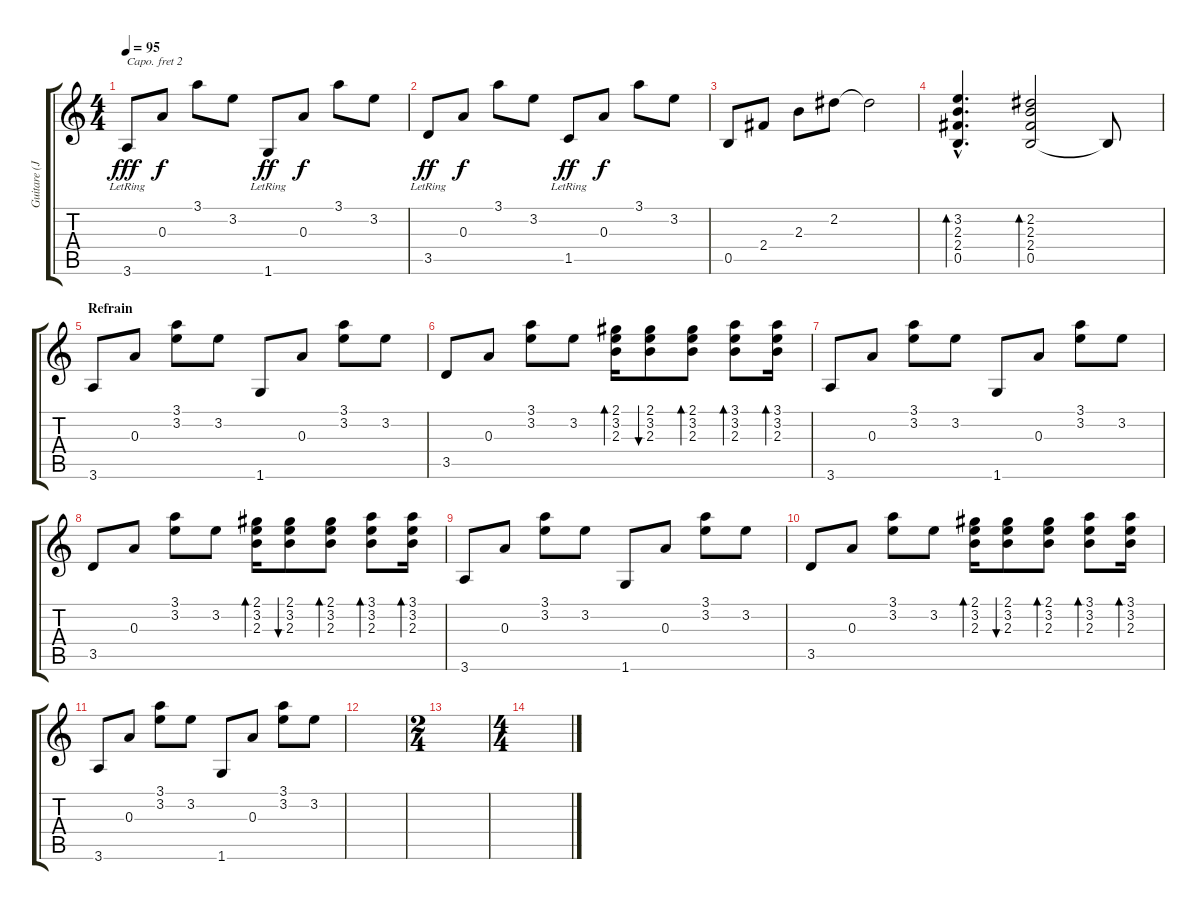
\track ("Guitare (Joe)" "Guitare (J") {instrument electricguitarjazz}
\staff {score tabs}
\capo 2
\tuning (E4 B3 G3 D3 A2 E2) {hide}
\ts (4 4)
\tempo 95
\clef g2
\ks c
3.6{lr}.8{dy fff} 0.3.8{dy f} 3.1.8 3.2.8 1.6{lr}.8{dy ff} 0.3.8{dy f} 3.1.8 3.2.8 |
3.5{lr}.8{dy ff} 0.3.8{dy f} 3.1.8 3.2.8 1.5{lr}.8{dy ff} 0.3.8{dy f} 3.1.8 3.2.8 |
0.5.8 2.4.8 2.3.8 2.2.8 2.2{t}.2 |
(3.2{hac} 2.3{hac} 2.4{hac} 0.5{hac}).4{d bd 120} (2.2 2.3 2.4 0.5).2{bd 120} 0.5{t}.8 |
\section ("" "Refrain")
3.6.8 0.3.8 (3.1 3.2).8 3.2.8 1.6.8 0.3.8 (3.1 3.2).8 3.2.8 |
3.5.8 0.3.8 (3.1 3.2).8 3.2.8 (2.1 3.2 2.3).16{bd 240} (2.1 3.2 2.3).8{bu 240} (2.1 3.2 2.3).8{bd 240} (3.1 3.2 2.3).8{bd 240} (3.1 3.2 2.3).16{bd 240} |
3.6.8 0.3.8 (3.1 3.2).8 3.2.8 1.6.8 0.3.8 (3.1 3.2).8 3.2.8 |
3.5.8 0.3.8 (3.1 3.2).8 3.2.8 (2.1 3.2 2.3).16{bd 240} (2.1 3.2 2.3).8{bu 240} (2.1 3.2 2.3).8{bd 240} (3.1 3.2 2.3).8{bd 240} (3.1 3.2 2.3).16{bd 240} |
3.6.8 0.3.8 (3.1 3.2).8 3.2.8 1.6.8 0.3.8 (3.1 3.2).8 3.2.8 |
3.5.8 0.3.8 (3.1 3.2).8 3.2.8 (2.1 3.2 2.3).16{bd 240} (2.1 3.2 2.3).8{bu 240} (2.1 3.2 2.3).8{bd 240} (3.1 3.2 2.3).8{bd 240} (3.1 3.2 2.3).16{bd 240} |
3.6.8 0.3.8 (3.1 3.2).8 3.2.8 1.6.8 0.3.8 (3.1 3.2).8 3.2.8 |
|
\ts (2 4)
|
\ts (4 4)
